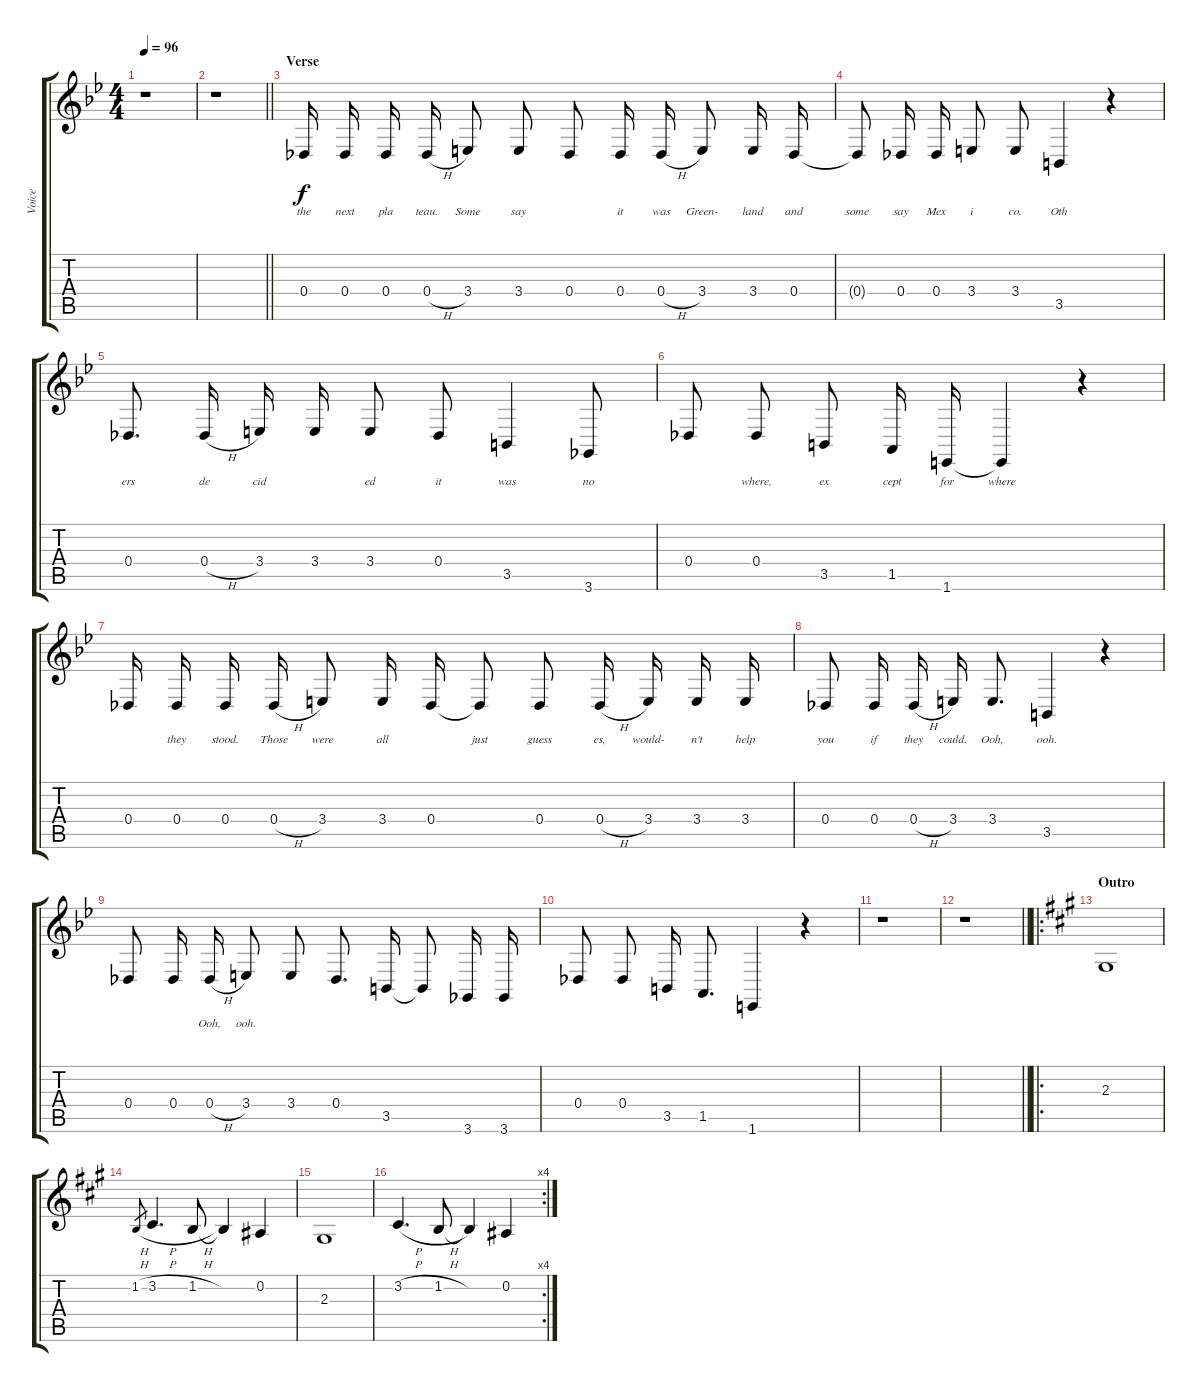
\track ("Voice" "Voice") {instrument cello}
\staff {score tabs}
\tuning (Eb4 Bb3 Gb3 Db3 Ab2 Eb2) {hide}
\ts (4 4)
\tempo 96
\clef g2
\ks bb
r.1{dy f} |
\barLineRight lightlight
r.1 |
\section ("" "Verse")
0.4.16{lyrics (0 "the") lyrics (1 "") lyrics (2 "") lyrics (3 "") lyrics (4 "") beam split} 0.4.16{lyrics (0 "next") lyrics (1 "") lyrics (2 "") lyrics (3 "") lyrics (4 "") beam split} 0.4.16{lyrics (0 "pla") lyrics (1 "") lyrics (2 "") lyrics (3 "") lyrics (4 "") beam split} 0.4{h}.16{lyrics (0 "teau.") lyrics (1 "") lyrics (2 "") lyrics (3 "") lyrics (4 "")} 3.4.8{lyrics (0 "Some") lyrics (1 "") lyrics (2 "") lyrics (3 "") lyrics (4 "") beam split} 3.4.8{lyrics (0 "say") lyrics (1 "") lyrics (2 "") lyrics (3 "") lyrics (4 "")} 0.4.8{lyrics (0 "") lyrics (1 "") lyrics (2 "") lyrics (3 "") lyrics (4 "") beam split} 0.4.16{lyrics (0 "it") lyrics (1 "") lyrics (2 "") lyrics (3 "") lyrics (4 "") beam split} 0.4{h}.16{lyrics (0 "was") lyrics (1 "") lyrics (2 "") lyrics (3 "") lyrics (4 "")} 3.4.8{lyrics (0 "Green-") lyrics (1 "") lyrics (2 "") lyrics (3 "") lyrics (4 "") beam split} 3.4.16{lyrics (0 "land") lyrics (1 "") lyrics (2 "") lyrics (3 "") lyrics (4 "") beam split} 0.4.16{lyrics (0 "and") lyrics (1 "") lyrics (2 "") lyrics (3 "") lyrics (4 "")} |
0.4{t}.8{lyrics (0 "some") lyrics (1 "") lyrics (2 "") lyrics (3 "") lyrics (4 "") beam split} 0.4.16{lyrics (0 "say") lyrics (1 "") lyrics (2 "") lyrics (3 "") lyrics (4 "") beam split} 0.4.16{lyrics (0 "Mex") lyrics (1 "") lyrics (2 "") lyrics (3 "") lyrics (4 "")} 3.4.8{lyrics (0 "i") lyrics (1 "") lyrics (2 "") lyrics (3 "") lyrics (4 "") beam split} 3.4.8{lyrics (0 "co.") lyrics (1 "") lyrics (2 "") lyrics (3 "") lyrics (4 "")} 3.5.4{lyrics (0 "Oth") lyrics (1 "") lyrics (2 "") lyrics (3 "") lyrics (4 "")} r.4 |
0.4.8{d lyrics (0 "ers") lyrics (1 "") lyrics (2 "") lyrics (3 "") lyrics (4 "") beam split} 0.4{h}.16{lyrics (0 "de") lyrics (1 "") lyrics (2 "") lyrics (3 "") lyrics (4 "")} 3.4.16{lyrics (0 "cid") lyrics (1 "") lyrics (2 "") lyrics (3 "") lyrics (4 "") beam split} 3.4.16{lyrics (0 "") lyrics (1 "") lyrics (2 "") lyrics (3 "") lyrics (4 "") beam split} 3.4.8{lyrics (0 "ed") lyrics (1 "") lyrics (2 "") lyrics (3 "") lyrics (4 "")} 0.4.8{lyrics (0 "it") lyrics (1 "") lyrics (2 "") lyrics (3 "") lyrics (4 "")} 3.5.4{lyrics (0 "was") lyrics (1 "") lyrics (2 "") lyrics (3 "") lyrics (4 "")} 3.6.8{lyrics (0 "no") lyrics (1 "") lyrics (2 "") lyrics (3 "") lyrics (4 "")} |
0.4.8{lyrics (0 "") lyrics (1 "") lyrics (2 "") lyrics (3 "") lyrics (4 "") beam split} 0.4.8{lyrics (0 "where,") lyrics (1 "") lyrics (2 "") lyrics (3 "") lyrics (4 "")} 3.5.8{lyrics (0 "ex") lyrics (1 "") lyrics (2 "") lyrics (3 "") lyrics (4 "") beam split} 1.5.16{lyrics (0 "cept") lyrics (1 "") lyrics (2 "") lyrics (3 "") lyrics (4 "") beam split} 1.6.16{lyrics (0 "for") lyrics (1 "") lyrics (2 "") lyrics (3 "") lyrics (4 "")} 1.6{t}.4{lyrics (0 "where") lyrics (1 "") lyrics (2 "") lyrics (3 "") lyrics (4 "")} r.4 |
0.4.16{lyrics (0 "") lyrics (1 "") lyrics (2 "") lyrics (3 "") lyrics (4 "") beam split} 0.4.16{lyrics (0 "they") lyrics (1 "") lyrics (2 "") lyrics (3 "") lyrics (4 "") beam split} 0.4.16{lyrics (0 "stood.") lyrics (1 "") lyrics (2 "") lyrics (3 "") lyrics (4 "") beam split} 0.4{h}.16{lyrics (0 "Those") lyrics (1 "") lyrics (2 "") lyrics (3 "") lyrics (4 "")} 3.4.8{lyrics (0 "were") lyrics (1 "") lyrics (2 "") lyrics (3 "") lyrics (4 "") beam split} 3.4.16{lyrics (0 "all") lyrics (1 "") lyrics (2 "") lyrics (3 "") lyrics (4 "") beam split} 0.4.16{lyrics (0 "") lyrics (1 "") lyrics (2 "") lyrics (3 "") lyrics (4 "")} 0.4{t}.8{lyrics (0 "just") lyrics (1 "") lyrics (2 "") lyrics (3 "") lyrics (4 "") beam split} 0.4.8{lyrics (0 "guess") lyrics (1 "") lyrics (2 "") lyrics (3 "") lyrics (4 "")} 0.4{h}.16{lyrics (0 "es,") lyrics (1 "") lyrics (2 "") lyrics (3 "") lyrics (4 "") beam split} 3.4.16{lyrics (0 "would-") lyrics (1 "") lyrics (2 "") lyrics (3 "") lyrics (4 "") beam split} 3.4.16{lyrics (0 "n't") lyrics (1 "") lyrics (2 "") lyrics (3 "") lyrics (4 "") beam split} 3.4.16{lyrics (0 "help") lyrics (1 "") lyrics (2 "") lyrics (3 "") lyrics (4 "")} |
0.4.8{lyrics (0 "you") lyrics (1 "") lyrics (2 "") lyrics (3 "") lyrics (4 "") beam split} 0.4.16{lyrics (0 "if") lyrics (1 "") lyrics (2 "") lyrics (3 "") lyrics (4 "") beam split} 0.4{h}.16{lyrics (0 "they") lyrics (1 "") lyrics (2 "") lyrics (3 "") lyrics (4 "")} 3.4.16{lyrics (0 "could.") lyrics (1 "") lyrics (2 "") lyrics (3 "") lyrics (4 "") beam split} 3.4.8{d lyrics (0 "Ooh,") lyrics (1 "") lyrics (2 "") lyrics (3 "") lyrics (4 "")} 3.5.4{lyrics (0 "ooh.") lyrics (1 "") lyrics (2 "") lyrics (3 "") lyrics (4 "")} r.4 |
0.4.8{lyrics (0 "") lyrics (1 "") lyrics (2 "") lyrics (3 "") lyrics (4 "") beam split} 0.4.16{lyrics (0 "") lyrics (1 "") lyrics (2 "") lyrics (3 "") lyrics (4 "") beam split} 0.4{h}.16{lyrics (0 "Ooh,") lyrics (1 "") lyrics (2 "") lyrics (3 "") lyrics (4 "")} 3.4.8{lyrics (0 "ooh.") lyrics (1 "") lyrics (2 "") lyrics (3 "") lyrics (4 "") beam split} 3.4.8 0.4.8{d beam split} 3.5.16 3.5{t}.8{beam split} 3.6.16{beam split} 3.6.16 |
0.4.8{beam split} 0.4.8 3.5.16{beam split} 1.5.8{d} 1.6.4 r.4 |
r.1 |
\barLineRight lightlight
r.1 |
\ro
\section ("" "Outro")
\ks a
2.3.1 |
1.2{h}.8{gr} 3.2{h}.4{d} 1.2{h}.8 1.2{t}.4 0.2.4 |
2.3.1 |
\rc 4
3.2{h}.4{d} 1.2{h}.8 1.2{t}.4 0.2.4
